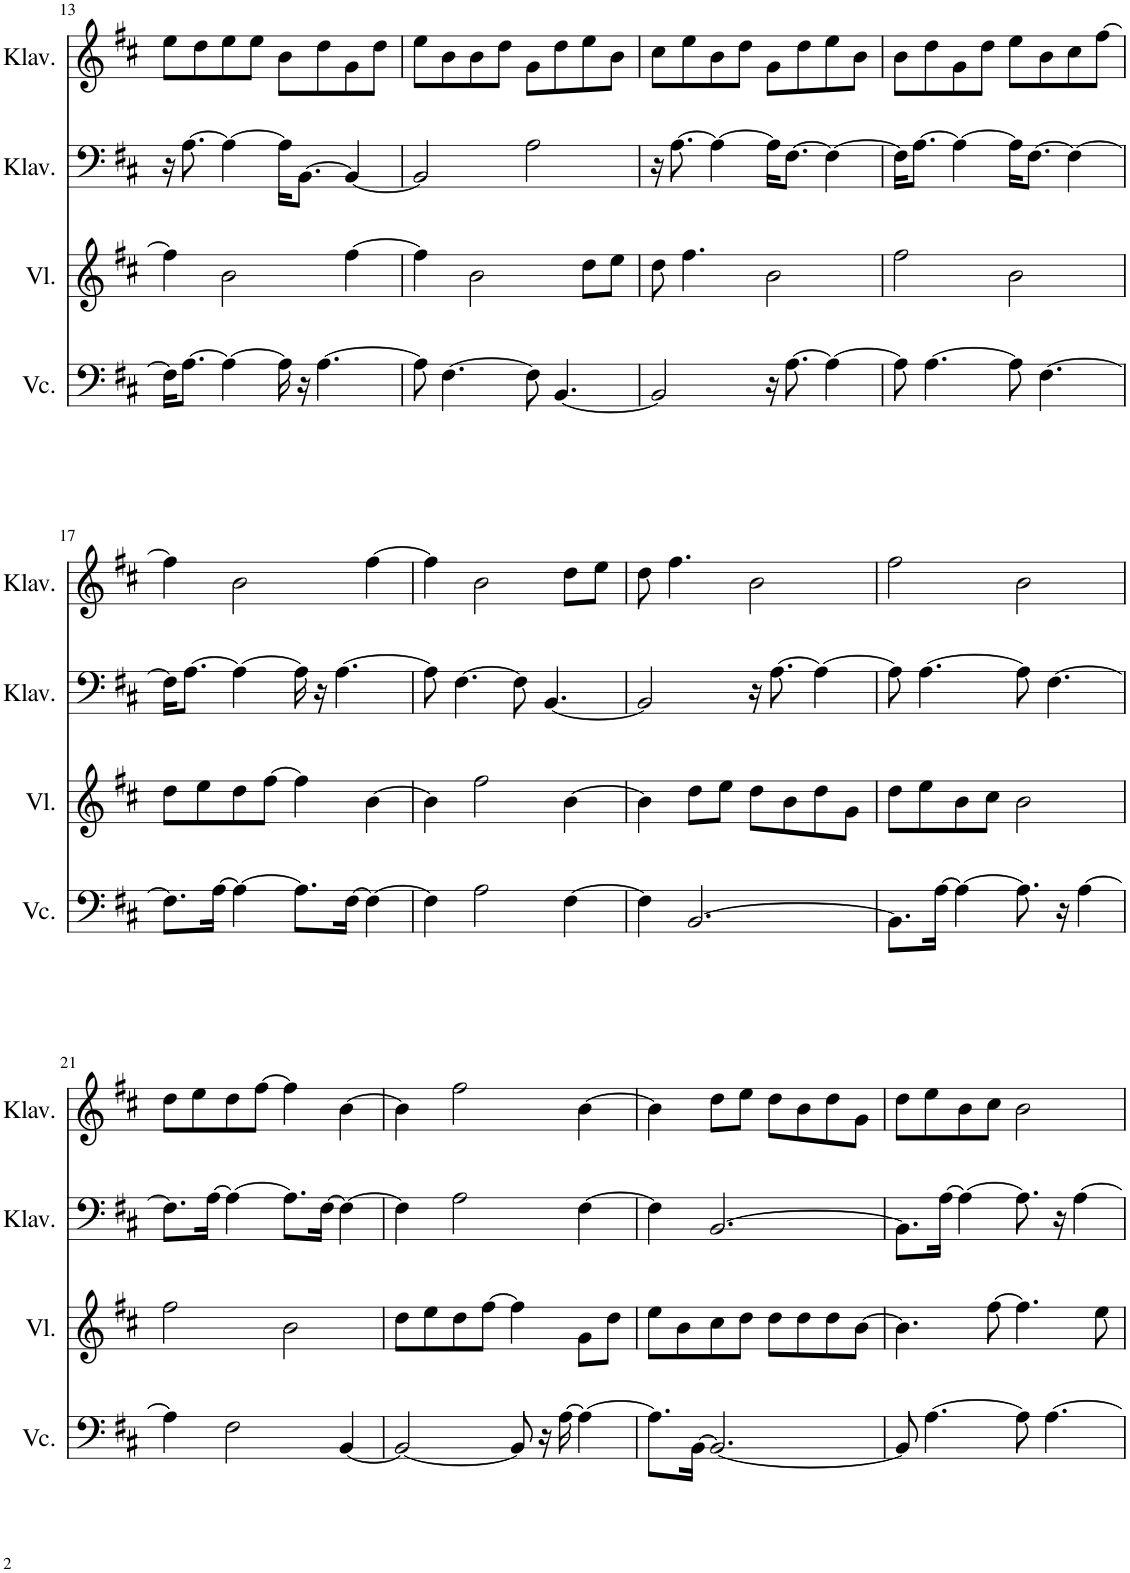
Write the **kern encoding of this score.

**kern	**kern	**kern	**kern
*part4	*part3	*part2	*part1
*staff4	*staff3	*staff2	*staff1
*I"Violoncello	*I"Violine	*I"Klavier	*I"Klavier
*I'Vc.	*I'Vl.	*I'Klav.	*I'Klav.
!!LO:PB:g=z
*clefF4	*clefG2	*clefF4	*clefG2
*k[f#c#]	*k[f#c#]	*k[f#c#]	*k[f#c#]
*M4/4	*M4/4	*M4/4	*M4/4
=13	=13	=13	=13
16F#\KL]	4ff#\]	16r	8ee\L
[8.A\J	.	[8.A\	.
.	.	.	8dd\
4A\_	2b\	4A\_	8ee\
.	.	.	8ee\J
16A\]	.	16A\KL]	8b\L
16r	.	[8.BB\J	.
[4.A\	.	.	8dd\
.	[4ff#\	4BB/_	8g\
.	.	.	8dd\J
=14	=14	=14	=14
8A\]	4ff#\]	2BB/]	8ee\L
[4.F#\	.	.	8b\
.	2b\	.	8b\
.	.	.	8dd\J
8F#\]	.	2A\	8g\L
[4.BB/	.	.	8dd\
.	8dd\L	.	8ee\
.	8ee\J	.	8b\J
=15	=15	=15	=15
2BB/]	8dd\	16r	8cc#\L
.	.	[8.A\	.
.	4.ff#\	.	8ee\
.	.	4A\_	8b\
.	.	.	8dd\J
16r	2b\	16A\KL]	8g\L
[8.A\	.	[8.F#\J	.
.	.	.	8dd\
4A\_	.	4F#\_	8ee\
.	.	.	8b\J
=16	=16	=16	=16
8A\]	2ff#\	16F#\KL]	8b\L
.	.	[8.A\J	.
[4.A\	.	.	8dd\
.	.	4A\_	8g\
.	.	.	8dd\J
8A\]	2b\	16A\KL]	8ee\L
.	.	[8.F#\J	.
[4.F#\	.	.	8b\
.	.	4F#\_	8cc#\
.	.	.	[8ff#\J
!!LO:LB:g=z
=17	=17	=17	=17
8.F#\L]	8dd\L	16F#\KL]	4ff#\]
.	.	[8.A\J	.
.	8ee\	.	.
[16A\Jk	.	.	.
4A\_	8dd\	4A\_	2b\
.	[8ff#\J	.	.
8.A\L]	4ff#\]	16A\]	.
.	.	16r	.
.	.	[4.A\	.
[16F#\Jk	.	.	.
4F#\_	[4b\	.	[4ff#\
=18	=18	=18	=18
4F#\]	4b\]	8A\]	4ff#\]
.	.	[4.F#\	.
2A\	2ff#\	.	2b\
.	.	8F#\]	.
.	.	[4.BB/	.
[4F#\	[4b\	.	8dd\L
.	.	.	8ee\J
=19	=19	=19	=19
4F#\]	4b\]	2BB/]	8dd\
.	.	.	4.ff#\
[2.BB/	8dd\L	.	.
.	8ee\J	.	.
.	8dd\L	16r	2b\
.	.	[8.A\	.
.	8b\	.	.
.	8dd\	4A\_	.
.	8g\J	.	.
=20	=20	=20	=20
8.BB\L]	8dd\L	8A\]	2ff#\
.	8ee\	[4.A\	.
[16A\Jk	.	.	.
4A\_	8b\	.	.
.	8cc#\J	.	.
8.A\]	2b\	8A\]	2b\
.	.	[4.F#\	.
16r	.	.	.
[4A\	.	.	.
!!LO:LB:g=z
=21	=21	=21	=21
4A\]	2ff#\	8.F#\L]	8dd\L
.	.	.	8ee\
.	.	[16A\Jk	.
2F#\	.	4A\_	8dd\
.	.	.	[8ff#\J
.	2b\	8.A\L]	4ff#\]
.	.	[16F#\Jk	.
[4BB/	.	4F#\_	[4b\
=22	=22	=22	=22
2BB/_	8dd\L	4F#\]	4b\]
.	8ee\	.	.
.	8dd\	2A\	2ff#\
.	[8ff#\J	.	.
8BB/]	4ff#\]	.	.
16r	.	.	.
[16A\	.	.	.
4A\_	8g\L	[4F#\	[4b\
.	8dd\J	.	.
=23	=23	=23	=23
8.A\L]	8ee\L	4F#\]	4b\]
.	8b\	.	.
[16BB\Jk	.	.	.
2.BB/_	8cc#\	[2.BB/	8dd\L
.	8dd\J	.	8ee\J
.	8dd\L	.	8dd\L
.	8dd\	.	8b\
.	8dd\	.	8dd\
.	[8b\J	.	8g\J
=24	=24	=24	=24
8BB/]	4.b\]	8.BB\L]	8dd\L
[4.A\	.	.	8ee\
.	.	[16A\Jk	.
.	.	4A\_	8b\
.	[8ff#\	.	8cc#\J
8A\]	4.ff#\]	8.A\]	2b\
[4.A\	.	.	.
.	.	16r	.
.	.	[4A\	.
.	8ee\	.	.
=	=	=	=
*-	*-	*-	*-
